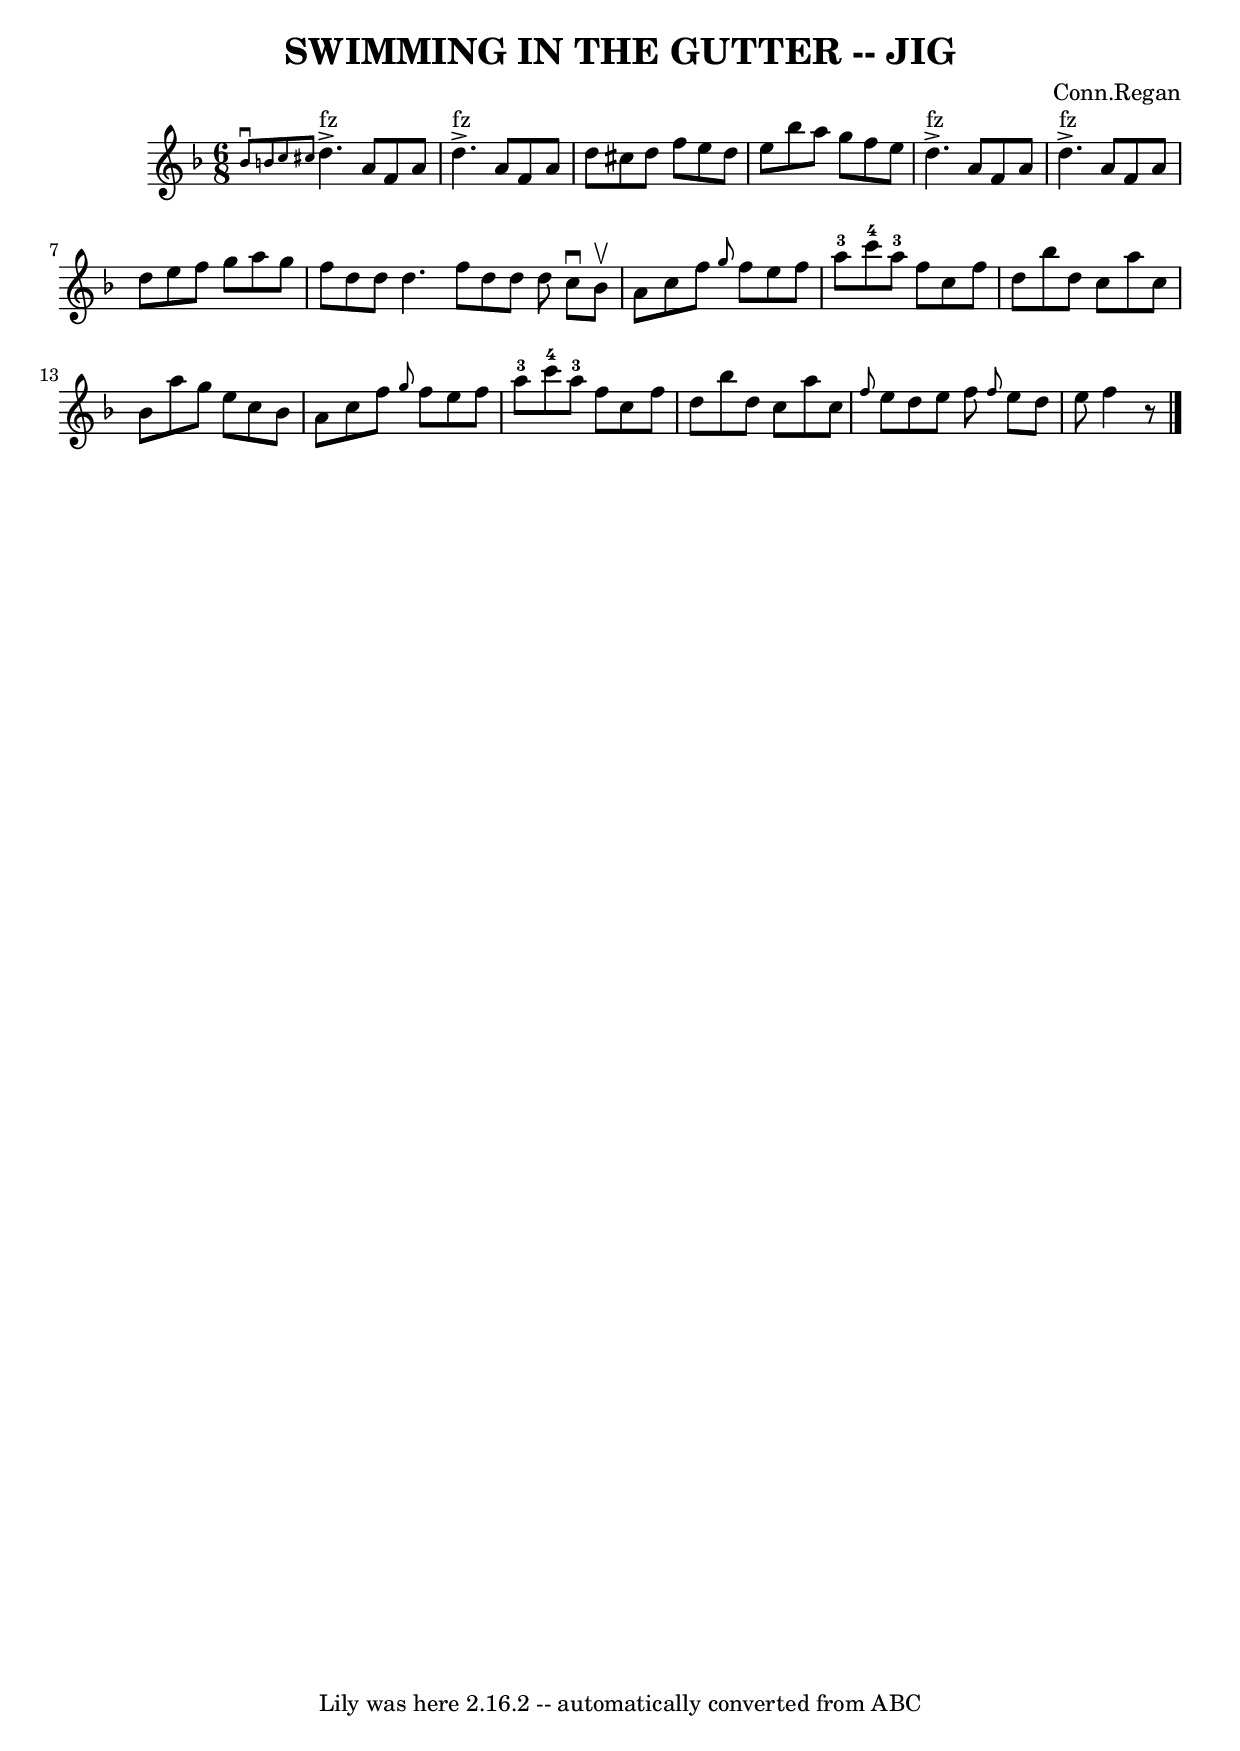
\version "2.16.2"
\include "Mammoth.ily"
\header {
  %% book = "Ryan's Mammoth Collection of Fiddle Tunes"
  composer = "Conn.Regan"
  crossRefNumber = "1"
  footnotes = ""
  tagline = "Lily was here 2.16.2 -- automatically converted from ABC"
  title = "SWIMMING IN THE GUTTER -- JIG"

}
voicedefault =  {


  \time 6/8 
  \key d \minor
  \grace { bes'8^\downbow b'8 c''8 cis''8  

	 } d''4.^"fz"^\accent a'8 f'8 a'8    |
  d''4.^"fz"^\accent a'8 f'8 a'8    |
  d''8 cis''8 d''8 f''8  
  e''8 d''8    |
  e''8 bes''8 a''8 g''8 f''8 e''8     
  |
  d''4.^"fz"^\accent a'8 f'8 a'8    |
  d''4.^"fz"^\accent a'8 f'8 a'8    |
  d''8 e''8 f''8 g''8    
  a''8 g''8    |
  f''8 d''8 d''8 d''4.    \bar ":|" f''8    
  d''8 d''8 d''8    \bar "|."     \bar "|:" c''8^\downbow bes'8^\upbow       |
  a'8 c''8 f''8  \grace { g''8  
			} f''8    
  e''8 f''8    |
  a''8-3 c'''8-4 a''8-3 f''8 c''8  
  f''8    |
  d''8 bes''8 d''8 c''8 a''8 c''8    |
  
  bes'8 a''8 g''8 e''8 c''8 bes'8        |
  a'8 c''8  
  f''8  \grace { g''8  
	       } f''8 e''8 f''8    |
  a''8-3   
  c'''8-4 a''8-3 f''8 c''8 f''8    |
  d''8 bes''8    
  d''8 c''8 a''8 c''8    |
  \grace { f''8  
	 } e''8 d''8    
  e''8 f''8    \bar ":|" \grace { f''8  
				} e''8 d''8 e''8 f''4    
  r8   \bar "|."   

}

\score{
  <<

    \context Staff="default"
    {
      \voicedefault 
      
    }

  >>
  \layout {
    
  }
  \midi {
  }

}
